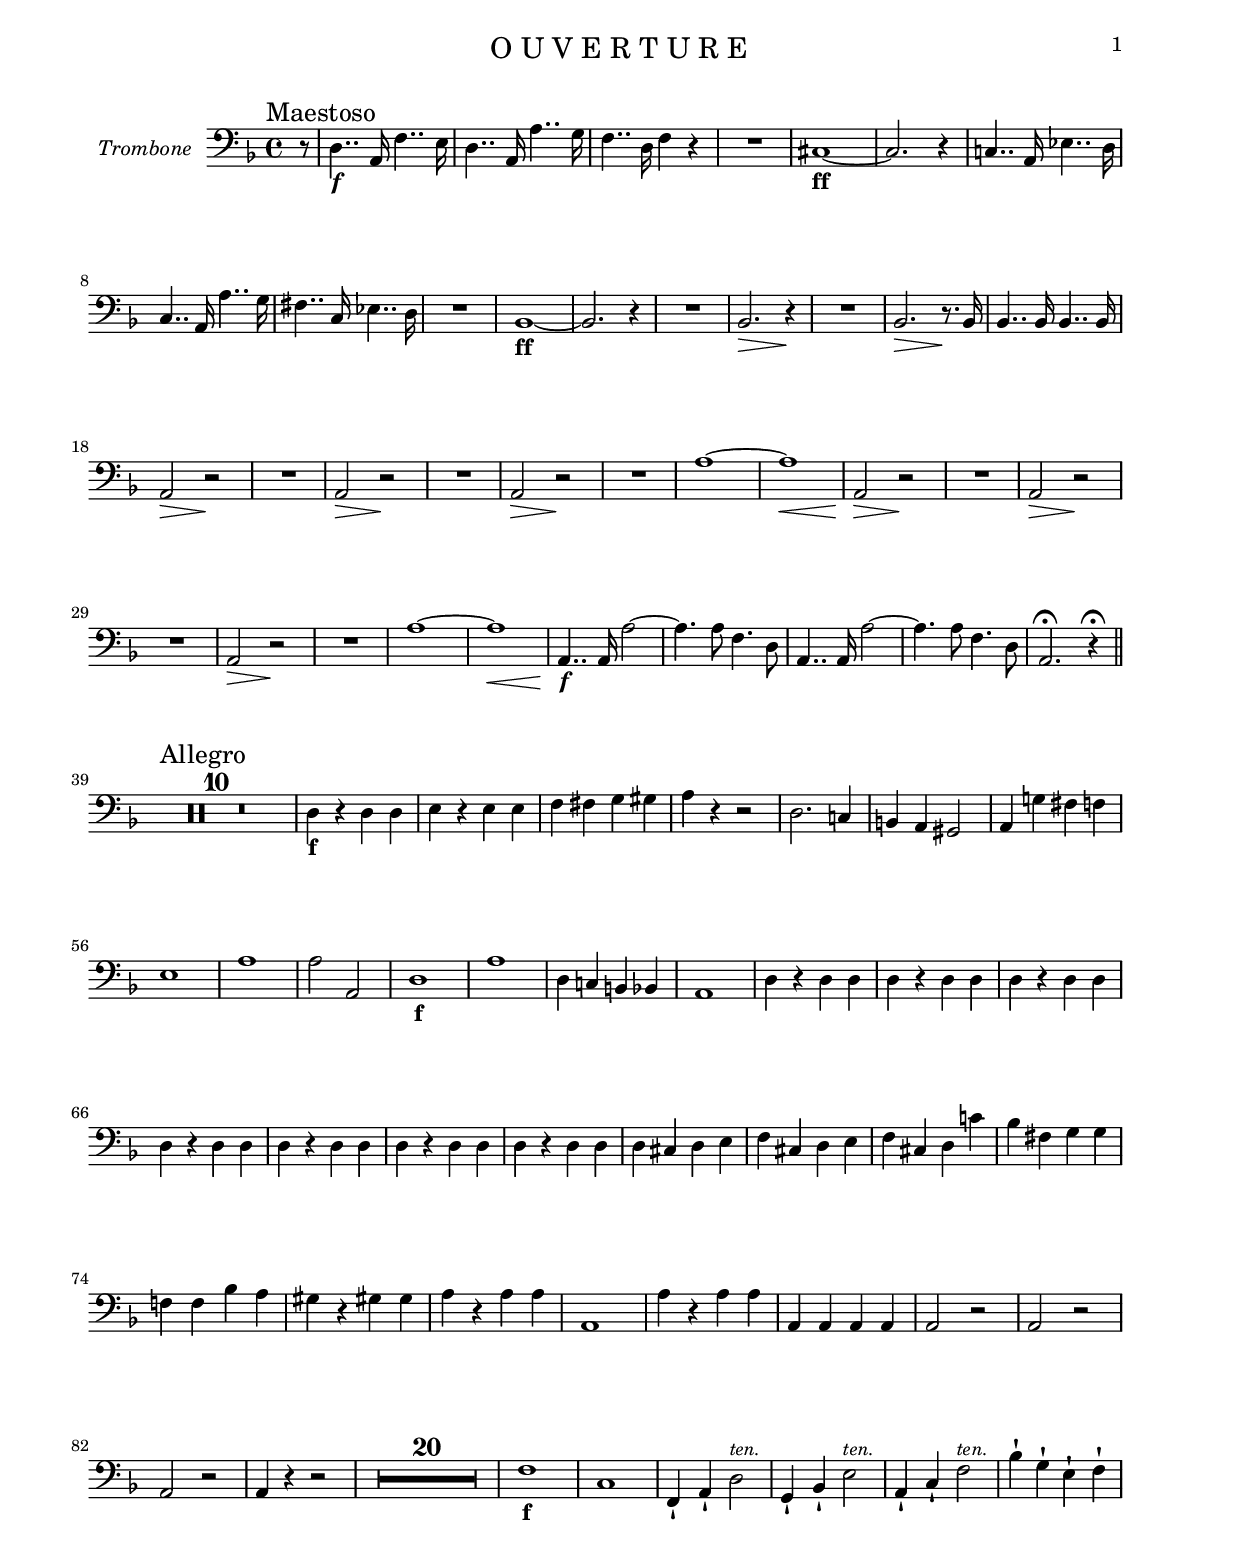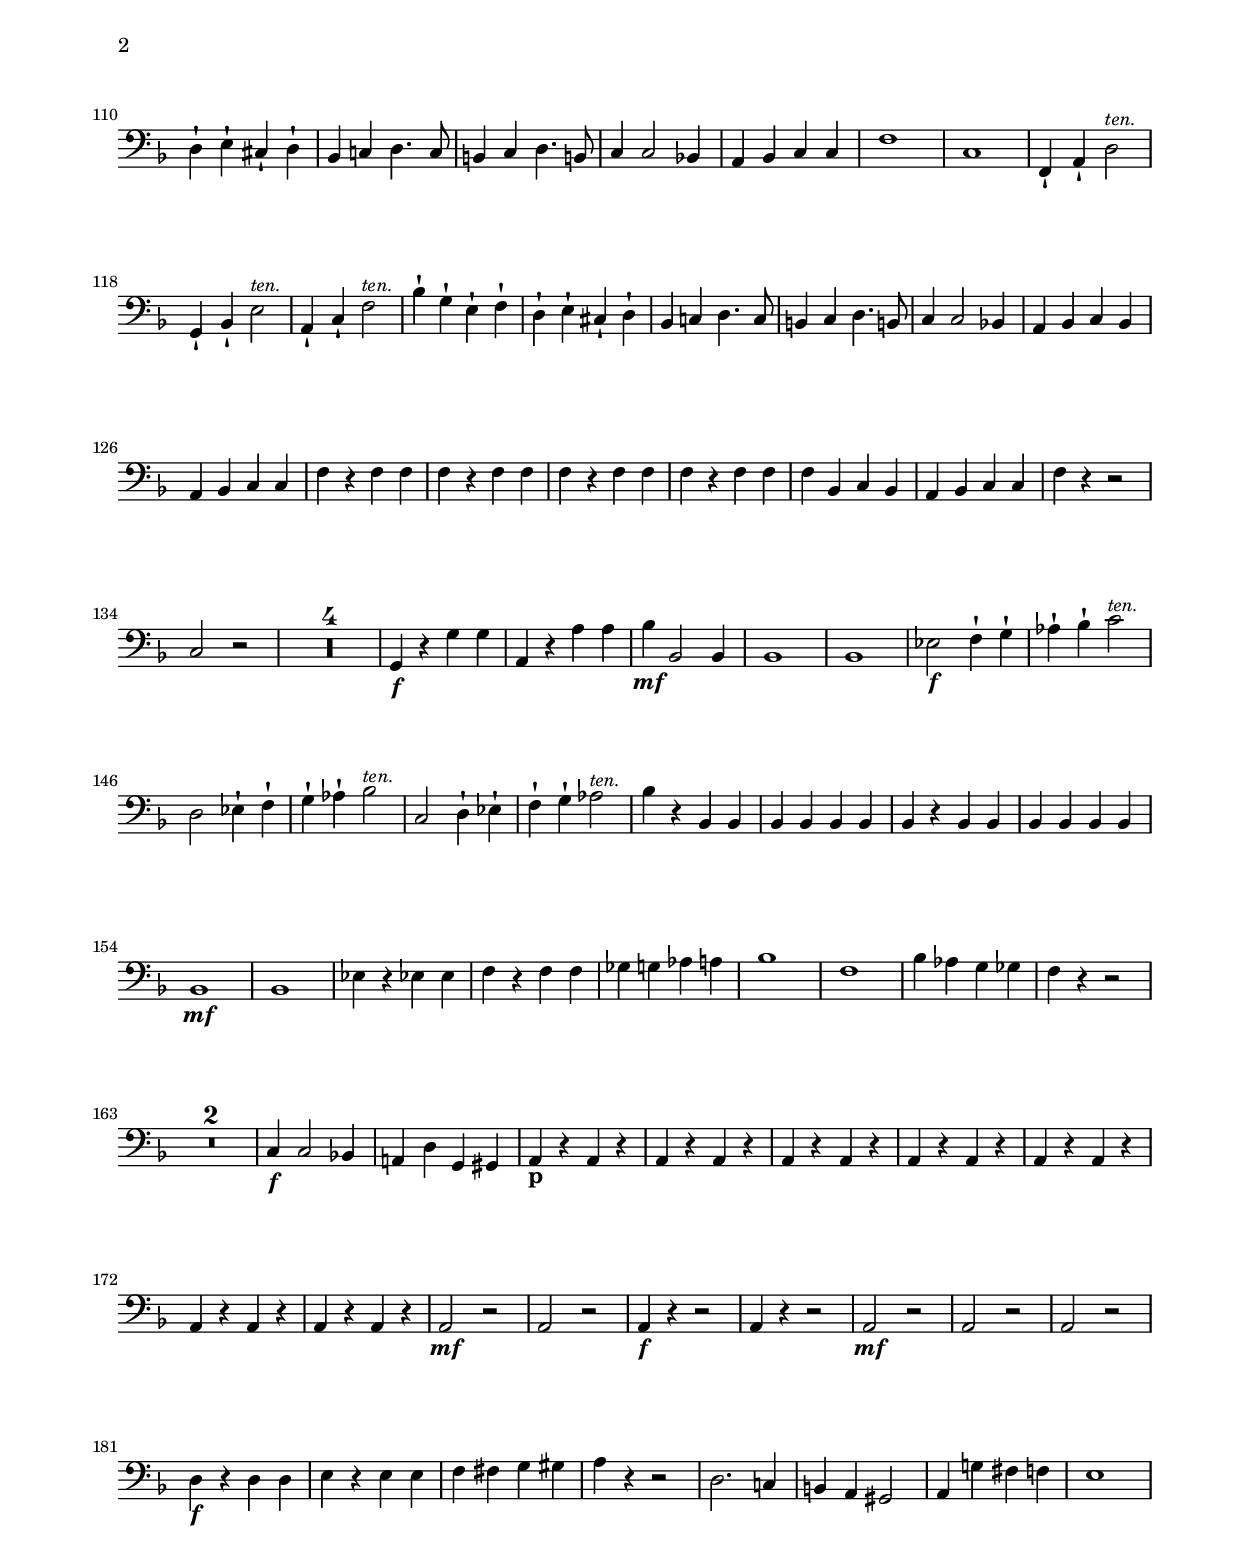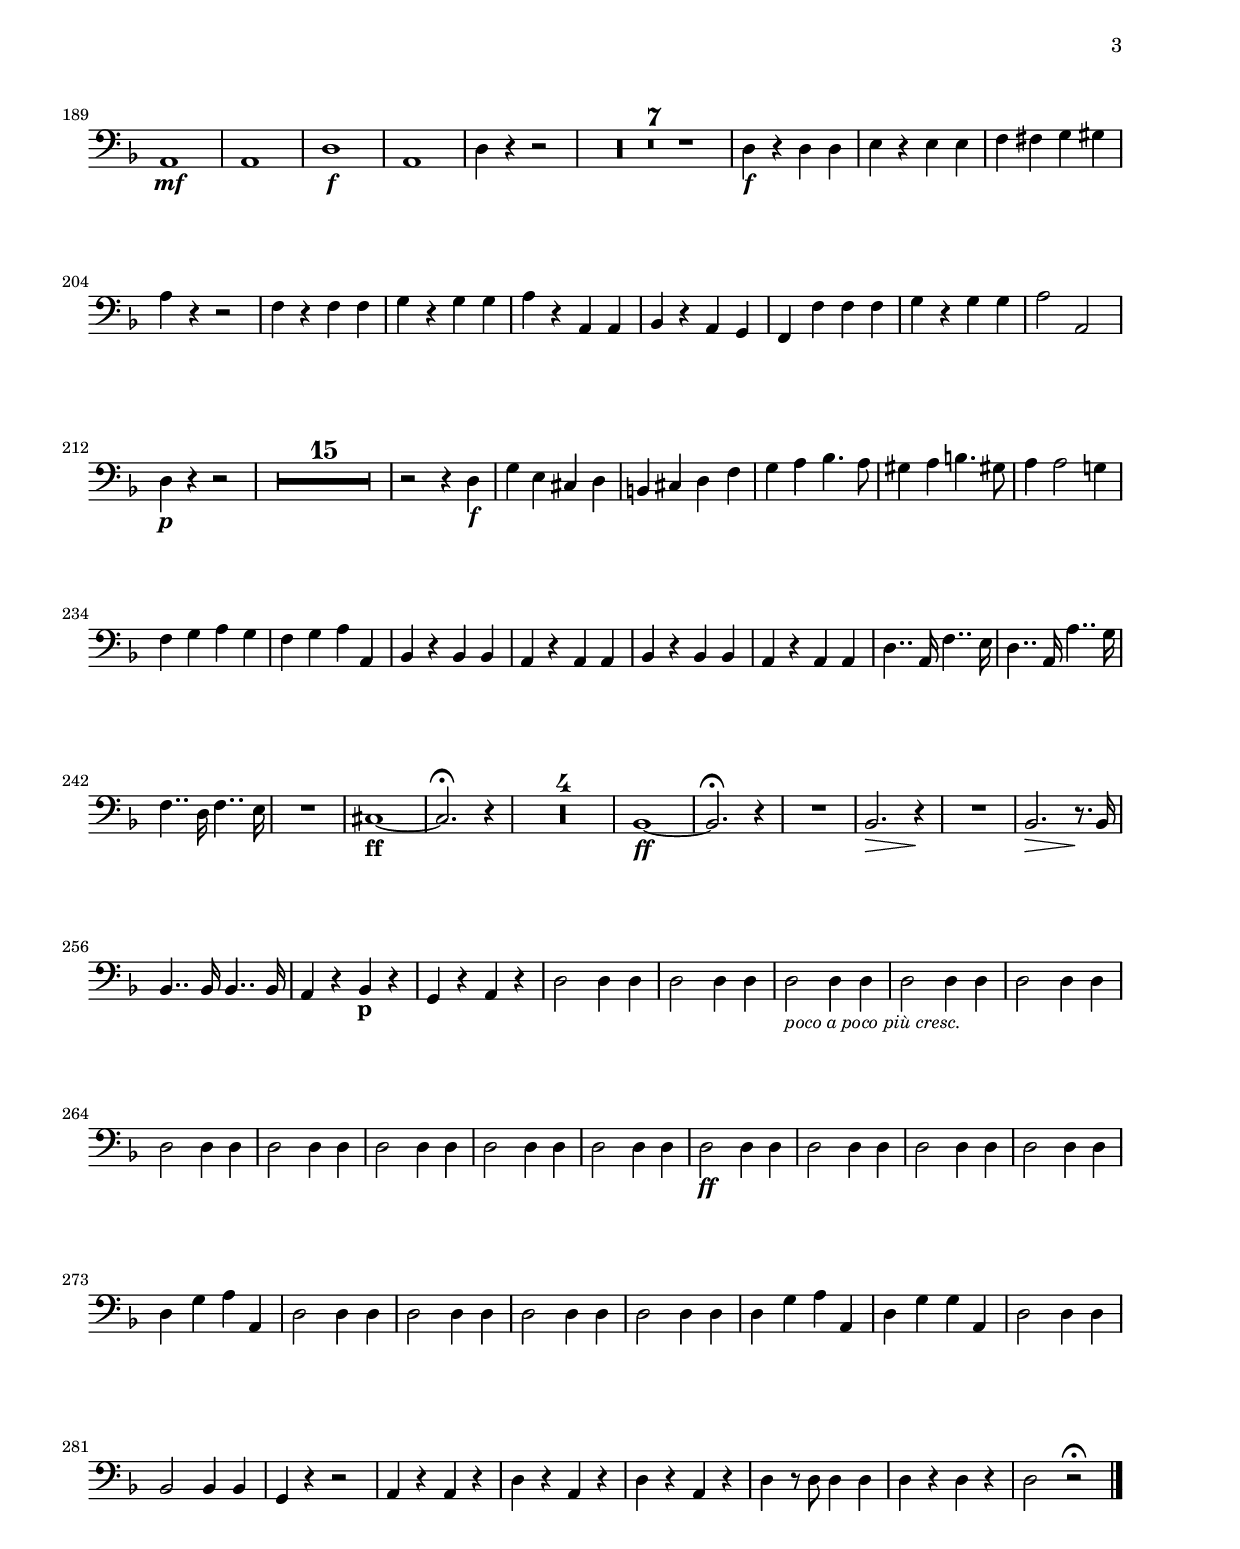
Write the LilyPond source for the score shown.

% (c) 2020 by Wolfgang Esser-Skala.
% This file is licensed under the Creative Commons Attribution-NonCommercial-ShareAlike 4.0 International License.
% To view a copy of this license, visit http://creativecommons.org/licenses/by-nc-sa/4.0/.

\version "2.18.0"

\include "../definitions.ly"

\paper {
	indent = 2\cm
	top-margin = 1.5\cm
	system-separator-markup = ##f
	system-system-spacing =
    #'((basic-distance . 18)
       (minimum-distance . 18)
       (padding . -100)
       (stretchability . 0))

	top-system-spacing =
    #'((basic-distance . 12)
       (minimum-distance . 12)
       (padding . -100)
       (stretchability . 0))

	top-markup-spacing =
    #'((basic-distance . 0)
       (minimum-distance . 0)
       (padding . -100)
       (stretchability . 0))

	markup-system-spacing =
    #'((basic-distance . 12)
       (minimum-distance . 12)
       (padding . -100)
       (stretchability . 0))

	systems-per-page = #9
}

#(set-global-staff-size 17.82)

\layout {
	\context {
		\Staff
		instrumentName = "Trombone"
	}
}

\book {
	\bookpart {
		\header {
			title = "O U V E R T U R E"
		}
		\score {
			<<
				\new Staff { \Trombone }
			>>
		}
	}
}
